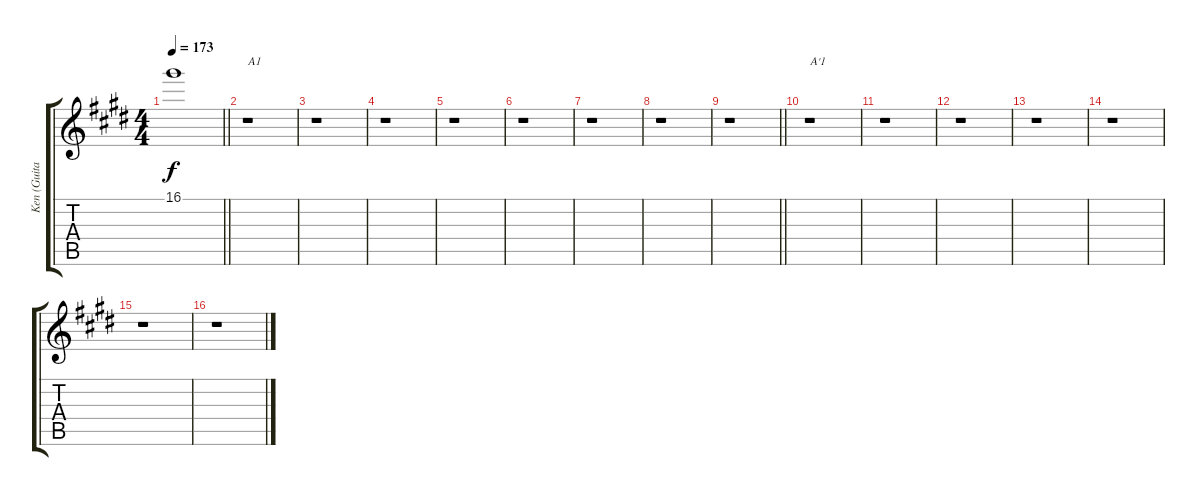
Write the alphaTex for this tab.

\track ("Ken (Guitar II)" "Ken (Guita") {instrument overdrivenguitar}
\staff {score tabs}
\tuning (E4 B3 G3 D3 A2 E2) {hide}
\ts (4 4)
\tempo 173
\clef g2
\barLineRight lightlight
\ks e
16.1{t}.1{dy f} |
r.1{txt "A1"} |
r.1 |
r.1 |
r.1 |
r.1 |
r.1 |
r.1 |
\barLineRight lightlight
r.1 |
r.1{txt "A'1"} |
r.1 |
r.1 |
r.1 |
r.1 |
r.1 |
r.1
